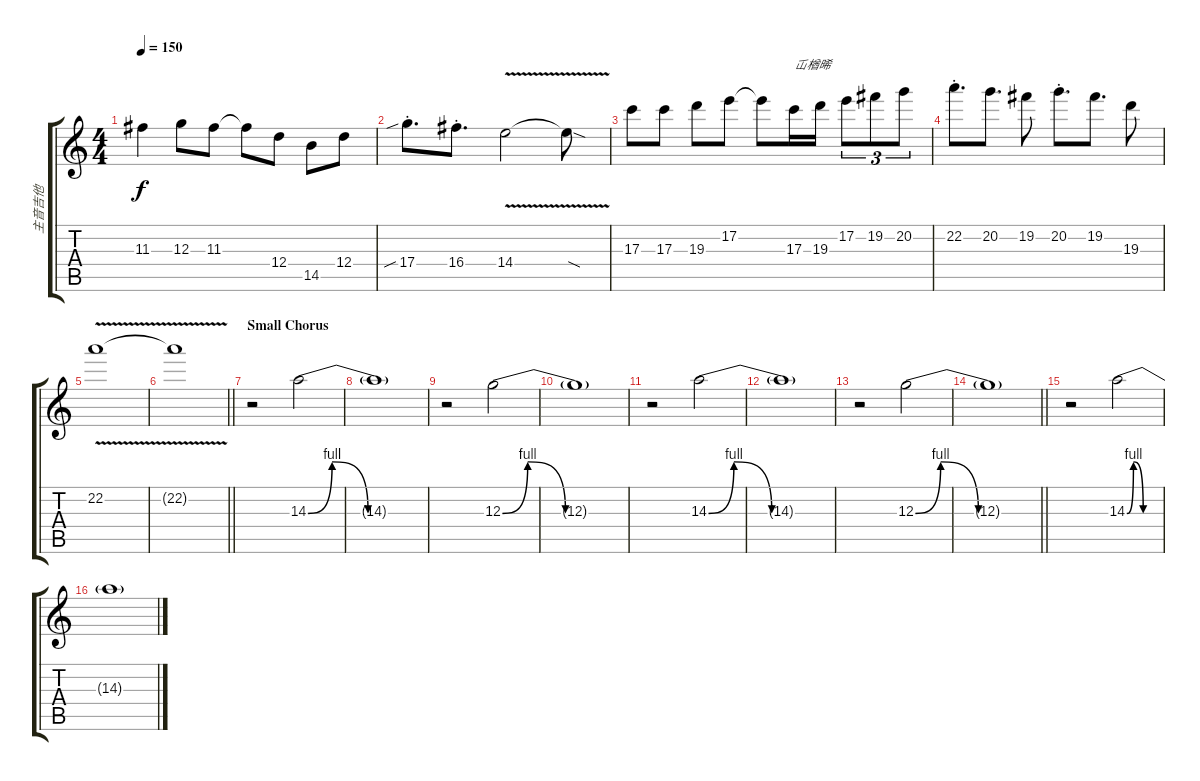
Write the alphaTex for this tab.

\track ("主音吉他" "主音吉他") {instrument overdrivenguitar}
\staff {score tabs}
\tuning (E4 B3 G3 D3 A2 E2) {hide}
\ts (4 4)
\tempo 150
\clef g2
\ks c
11.3.4{dy f} 12.3.8 11.3.8 11.3{t}.8 12.4.8 14.5.8 12.4.8 |
17.4{sib st}.8{d} 16.4{st}.8{d} 14.4{v}.2 14.4{sod t}.8 |
17.3.8 17.3.8 19.3.8 17.2.8 17.2{t}.8 17.3.16{txt "屲楢晞"} 19.3.16 17.2.8{tu (3 2)} 19.2.8{tu (3 2)} 20.2.8{tu (3 2)} |
22.2{st}.8{d} 20.2.8{d} 19.2.8 20.2{st}.8{d} 19.2.8{d} 19.3.8 |
22.2{v}.1 |
\barLineRight lightlight
22.2{t}.1 |
\section ("" "Small Chorus")
r.2{instrument electricguitarjazz} 14.3{be (custom 0 0 12 4 30 0 60 0)}.2 |
14.3{t}.1 |
r.2 12.3{be (custom 0 0 12 4 30 0 60 0)}.2 |
12.3{t}.1 |
r.2 14.3{be (custom 0 0 12 4 30 0 60 0)}.2 |
14.3{t}.1 |
r.2 12.3{be (custom 0 0 12 4 30 0 60 0)}.2 |
\barLineRight lightlight
12.3{t}.1 |
r.2 14.3{be (custom 0 0 12 4 30 0 60 0)}.2 |
14.3{t}.1
